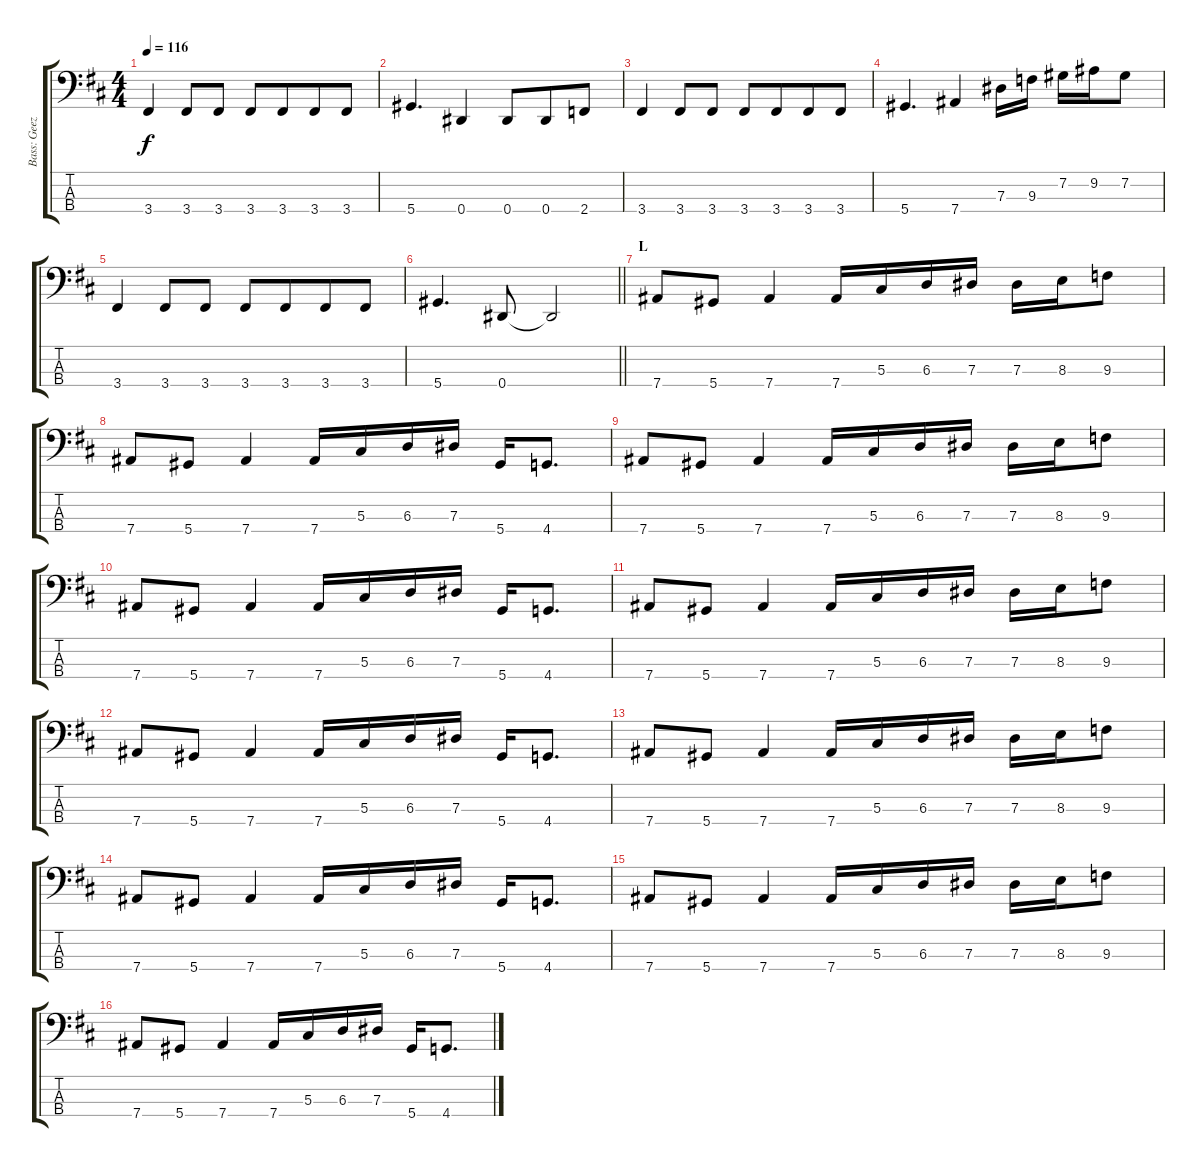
\track ("Bass: Geezer" "Bass: Geez") {instrument electricbassfinger}
\staff {score tabs}
\tuning (Gb2 Db2 Ab1 Eb1) {hide}
\ts (4 4)
\tempo 116
\clef f4
\ks d
3.4.4{dy f} 3.4.8 3.4.8 3.4.8 3.4.8{beam merge} 3.4.8 3.4.8 |
5.4.4{d} 0.4.4 0.4.8{beam merge} 0.4.8 2.4.8 |
3.4.4 3.4.8 3.4.8 3.4.8 3.4.8{beam merge} 3.4.8 3.4.8 |
5.4.4{d} 7.4.4 7.3.16{beam merge} 9.3.16 7.2.16 9.2.16 7.2.8 |
3.4.4 3.4.8 3.4.8 3.4.8 3.4.8{beam merge} 3.4.8 3.4.8 |
\barLineRight lightlight
5.4.4{d} 0.4.8 0.4{t}.2 |
\section ("" "L")
7.4.8 5.4.8 7.4.4 7.4.16 5.3.16 6.3.16 7.3.16 7.3.16 8.3.16 9.3.8 |
7.4.8 5.4.8 7.4.4 7.4.16 5.3.16 6.3.16 7.3.16 5.4.16 4.4.8{d} |
7.4.8 5.4.8 7.4.4 7.4.16 5.3.16 6.3.16 7.3.16 7.3.16 8.3.16 9.3.8 |
7.4.8 5.4.8 7.4.4 7.4.16 5.3.16 6.3.16 7.3.16 5.4.16 4.4.8{d} |
7.4.8 5.4.8 7.4.4 7.4.16 5.3.16 6.3.16 7.3.16 7.3.16 8.3.16 9.3.8 |
7.4.8 5.4.8 7.4.4 7.4.16 5.3.16 6.3.16 7.3.16 5.4.16 4.4.8{d} |
7.4.8 5.4.8 7.4.4 7.4.16 5.3.16 6.3.16 7.3.16 7.3.16 8.3.16 9.3.8 |
7.4.8 5.4.8 7.4.4 7.4.16 5.3.16 6.3.16 7.3.16 5.4.16 4.4.8{d} |
7.4.8 5.4.8 7.4.4 7.4.16 5.3.16 6.3.16 7.3.16 7.3.16 8.3.16 9.3.8 |
7.4.8 5.4.8 7.4.4 7.4.16 5.3.16 6.3.16 7.3.16 5.4.16 4.4.8{d}
